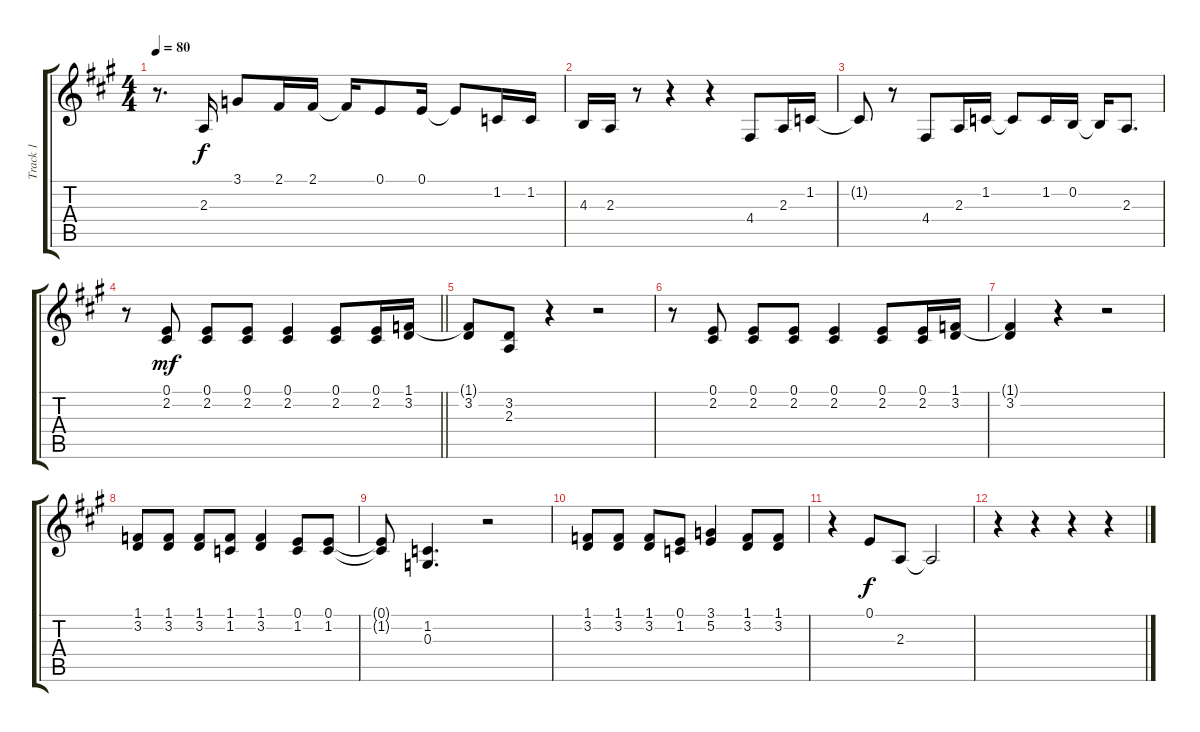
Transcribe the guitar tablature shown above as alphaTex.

\track ("Track 1" "Track 1") {instrument tenorsax}
\staff {score tabs}
\tuning (E4 B3 G3 D3 A2 E2) {hide}
\ts (4 4)
\tempo 80
\clef g2
\ks a
r.8{d dy f} 2.3.16 3.1.8 2.1.16 2.1.16 2.1{t}.16 0.1.8 0.1.16 0.1{t}.8 1.2.16 1.2.16 |
4.3.16 2.3.16 r.8 r.4 r.4 4.4.8 2.3.16 1.2.16 |
1.2{t}.8 r.8 4.4.8 2.3.16 1.2.16 1.2{t}.8 1.2.16 0.2.16 0.2{t}.16 2.3.8{d} |
\barLineRight lightlight
r.8 (0.1 2.2).8{dy mf} (0.1 2.2).8 (0.1 2.2).8 (0.1 2.2).4 (0.1 2.2).8 (0.1 2.2).16 (1.1 3.2).16 |
(1.1{t} 3.2).8 (3.2 2.3).8 r.4 r.2 |
r.8 (0.1 2.2).8 (0.1 2.2).8 (0.1 2.2).8 (0.1 2.2).4 (0.1 2.2).8 (0.1 2.2).16 (1.1 3.2).16 |
(1.1{t} 3.2).4 r.4 r.2 |
(1.1 3.2).8 (1.1 3.2).8 (1.1 3.2).8 (1.1 1.2).8 (1.1 3.2).4 (0.1 1.2).8 (0.1 1.2).8 |
(0.1{t} 1.2{t}).8 (1.2 0.3).4{d} r.2 |
(1.1 3.2).8 (1.1 3.2).8 (1.1 3.2).8 (0.1 1.2).8 (3.1 5.2).4 (1.1 3.2).8 (1.1 3.2).8 |
r.4 0.1.8{dy f} 2.3.8{volume 0} 2.3{t}.2 |
r.4 r.4 r.4 r.4
